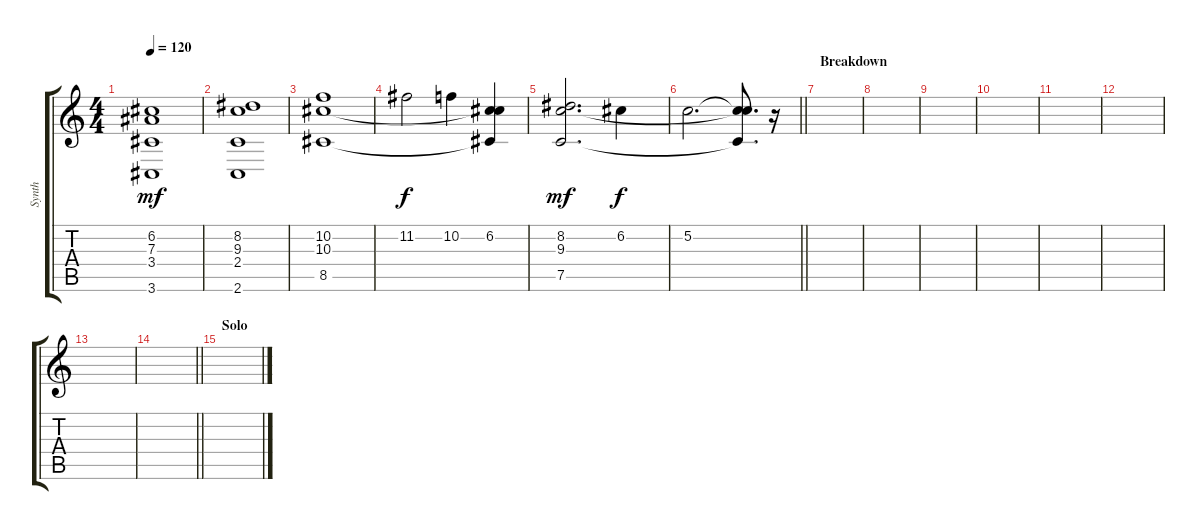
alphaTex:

\track ("Synth" "Synth") {instrument pad8sweep}
\staff {score tabs}
\tuning (C5 G4 Eb4 Bb3 F3 Bb2) {hide}
\ts (4 4)
\tempo 120
\clef g2
\ks c
(6.2 7.3 3.4 3.6).1{dy mf} |
(8.2 9.3 2.4 2.6).1 |
(10.2 10.3 8.5).1 |
11.2.2{dy f} 10.2.4 (6.2 10.3{t} 8.5{t}).4 |
(8.2 9.3 7.5).2{d dy mf} 6.2.4{dy f} |
\barLineRight lightlight
5.2.2{d} (5.2{t} 9.3{t} 7.5{t}).8{d} r.16 |
\section ("" "Breakdown")
|
|
|
|
|
|
|
\barLineRight lightlight
|
\section ("" "Solo")
